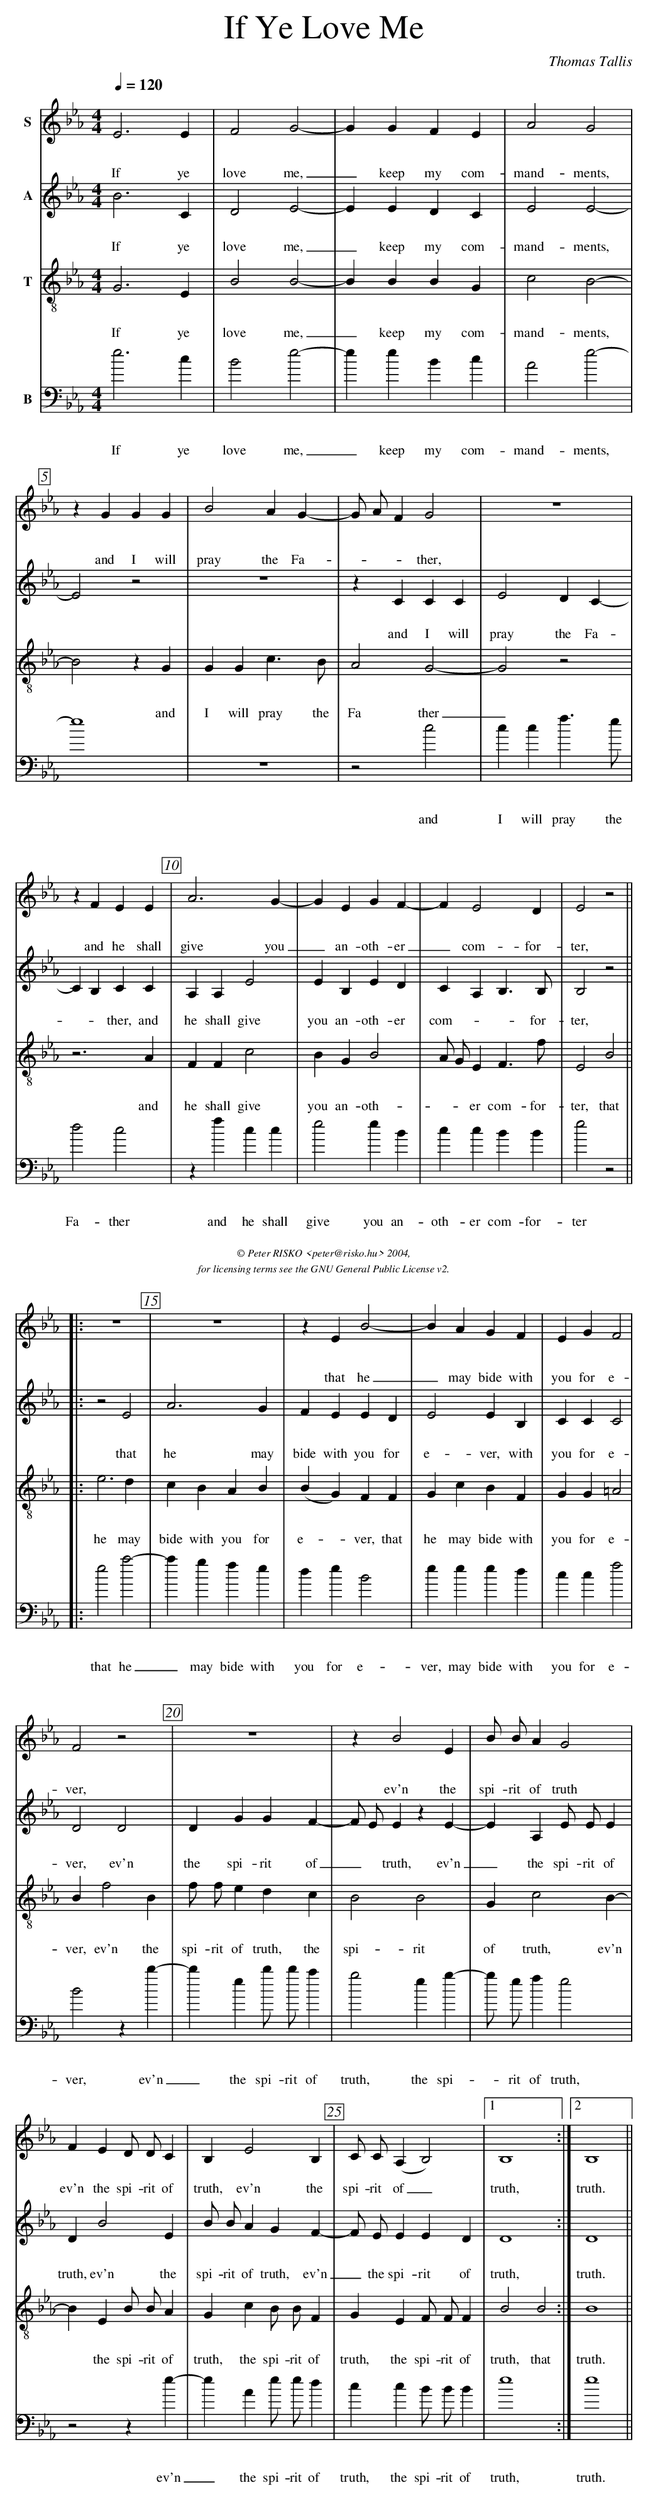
X:1
T: If Ye Love Me
C: Thomas Tallis
M:4/4
L:1/4
Q:1/4=120
V:1 clef=treble name="S"
V:2 clef=treble name="A"
V:3 clef=treble-8 name="T"
V:4 clef=bass name="B"
K:Eb
V:1
   E3 E | F2   G2- | G G    F  E | A2   G2 |
w: If ye  love me,_    keep my com-mand-ments,
V:2
   B3 C | D2   E2- | E E    D  C | E2   E2-|
w: If ye  love me,_    keep my com-mand-ments,
V:3
   G3 E | B2   B2- | B B    B  G | c2   B2-|
w: If ye  love me,_    keep my com-mand-ments,
V:4
   e3 c | B2   e2- | e e    B  c | A2   e2-|
w: If ye  love me,_    keep my com-mand-ments,
V:1
   z G   G G   | B2   A   G-    | G/ A/ F G2    | z4             |
w:   and I will  pray the Fa-     *  *  * ther,
V:2
   E2 z2       | z4             | z  C    C C   | E2   D   C-    |
w: *                                 and  I will  pray the Fa-
V:3
   B2 z    G   | G G    c3/2 B/ | A2 G2-        | G2 z2          |
w: *       and   I will pray the  Fa ther_
V:4
   e4          | z4             | z2 c2         | c c    f3/2 e/ |
w: *                                 and          I will pray the
V:1
   z F   E  E    | A3   G-       | G  E  G   F- | F E2  D          | E2 z2    ||
w:   and he shall  give you_          an-oth-er_    com-for-         ter,
V:2
   C B, C     C  | A, A,    E2   | E   B, E   D | C   A, B,3/2 B,/ | B,2 z2   ||
w: * *  ther, and  he shall give   you an-oth-er  com-*  *     for-  ter,
V:3
   z3 A          | F  F     c2   | B   G  B2    | A/ G/ E  F3/2 f/ | E2   B2  ||
w:    and          he shall give   you an-oth-    *  *  er com- for- ter, that
V:4
   d2 c2         | z f   c  c    | e2   e   B   | c   c  B   B     | e2 z2    ||
w: Fa-ther           and he shall  give you an-   oth-er com-for-    ter
%%vskip 0.5cm
%%center \251 Peter RISKO <peter@risko.hu> 2004,
%%center for licensing terms see the GNU General Public License v2.
V:1
|: z4      | z4                 | z    E    B2-  | B    A   G    F   | E   G   F2  |
w:                                     that he_         may bide with  you for e-
V:2
|: z2 E2   | A3             G   | F    E    E   D  | E2     E    B,  | C   C   C2  |
w:    that   he             may   bide with you for  e-     ver, with  you for e-
V:3
|: e3 d    | c    B    A    B   | (B G) F    F   | G    c   B    F   | G   G   =A2 |
w: he may    bide with you  for   e- *  ver, that  he   may bide with  you for e-
V:4
|: e2   a2-| a    g    f    e   | d   e   B2     | e    e   e    d   | c   c   f2  |
w: that he_       may  bide with  you for e-       ver, may bide with  you for e-
V:1
   F2   z2        | z4                  | z B2   E          | B/  B/  A  G2    |
w: ver,                                     ev'n the          spi-rit of truth
V:2
   D2   D2        | D   G   G   F-       | F/ E/ E   z  E-   | E A,  E/  E/  E  |
w: ver, ev'n        the spi-rit of_           *  truth, ev'n_    the spi-rit of
V:3
   B    f2   B    | f/  f/  e  d      c  | B2  B2            | G  c2     B-    |
w: ver, ev'n the    spi-rit of truth, the  spi-rit             of truth, ev'n
V:4
B2 z b-           | b     e   b/  b/  a  | g2     e   g-     | g/ e/  f  e2    |
w:   ver,           ev'n_ the spi-rit of   truth, the spi-     *  rit of truth,
V:1
   F    E   D/  D/  C | B,     E2   B,      | C/  C/  (A, B,2)     |1 B,4        :|2 B,4   ||
w: ev'n the spi-rit of  truth, ev'n the       spi-rit of_             truth,         truth.
V:2
   D      B2   E     | B/  B/  A  G      F- | F/  E/  E   E   D    |  D4         :|  D4    ||
w: truth, ev'n the     spi-rit of truth, ev'n_    the spi-rit of      truth,         truth.
V:3
   B E   B/  B/   A    | G      c  B/  B/  F | G      E   F/  F/  F |  B2     B2  :|  B4    ||
w: * the spi-rit of     truth, the spi-rit of  truth, the spi-rit of   truth, that    truth.
V:4
   z2    z      e-   | e      A   e/  e/  d | c      c   B/  B/  B |  e4         :|  e4    ||
w:              ev'n_         the spi-rit of  truth, the spi-rit of   truth,         truth.
